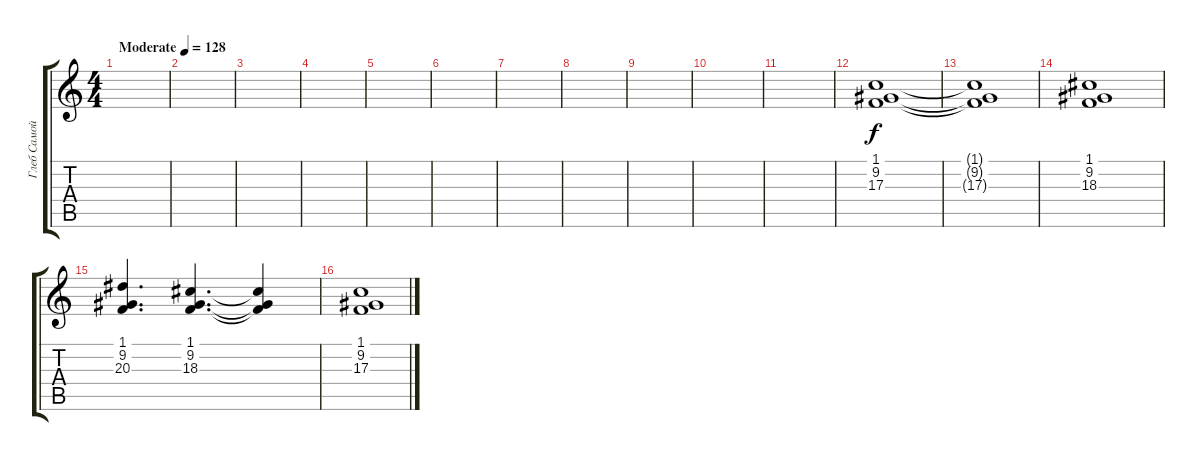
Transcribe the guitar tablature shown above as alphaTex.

\track ("Глеб Самойлов (клавишные)" "Глеб Самой") {instrument synthstrings2}
\staff {score tabs}
\tuning (E4 B3 G3 D3 A2 E2) {hide}
\ts (4 4)
\tempo (128 "Moderate")
\clef g2
\ks c
|
|
|
|
|
|
|
|
|
|
|
(1.1 9.2 17.3).1 |
(1.1{t} 9.2{t} 17.3{t}).1 |
(1.1 9.2 18.3).1 |
(1.1 9.2 20.3).4{d} (1.1 9.2 18.3).4{d} (1.1{t} 9.2{t} 18.3{t}).4 |
(1.1 9.2 17.3).1
